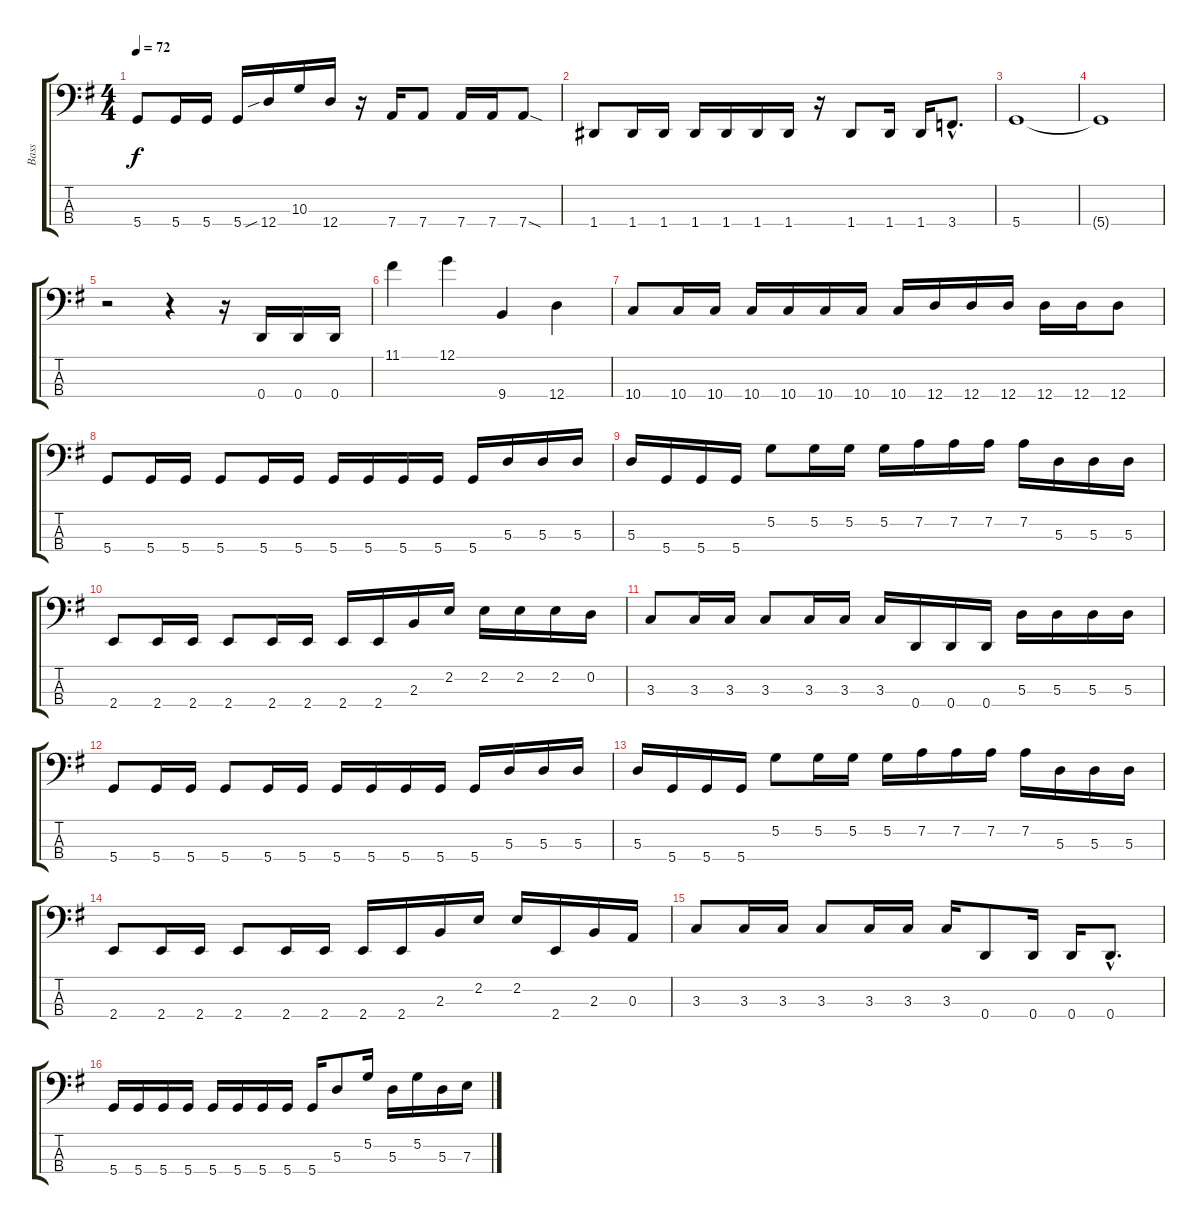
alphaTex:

\track ("Bass" "Bass") {instrument electricbassfinger}
\staff {score tabs}
\tuning (G2 D2 A1 D1) {hide}
\ts (4 4)
\tempo 72
\clef f4
\ks g
5.4.8{dy f} 5.4.16 5.4.16 5.4.16 12.4{sib}.16 10.3.16 12.4.16 r.16 7.4.16 7.4.8 7.4.16 7.4.16 7.4{sod}.8 |
1.4.8 1.4.16 1.4.16 1.4.16 1.4.16 1.4.16 1.4.16 r.16 1.4.8 1.4.16 1.4.16 3.4{hac}.8{d} |
5.4.1 |
5.4{t}.1 |
r.2 r.4 r.16 0.4.16 0.4.16 0.4.16 |
11.1.4 12.1.4 9.4.4 12.4.4 |
10.4.8 10.4.16 10.4.16 10.4.16 10.4.16 10.4.16 10.4.16 10.4.16 12.4.16 12.4.16 12.4.16 12.4.16 12.4.16 12.4.8 |
5.4.8 5.4.16 5.4.16 5.4.8 5.4.16 5.4.16 5.4.16 5.4.16 5.4.16 5.4.16 5.4.16 5.3.16 5.3.16 5.3.16 |
5.3.16 5.4.16 5.4.16 5.4.16 5.2.8 5.2.16 5.2.16 5.2.16 7.2.16 7.2.16 7.2.16 7.2.16 5.3.16 5.3.16 5.3.16 |
2.4.8 2.4.16 2.4.16 2.4.8 2.4.16 2.4.16 2.4.16 2.4.16 2.3.16 2.2.16 2.2.16 2.2.16 2.2.16 0.2.16 |
3.3.8 3.3.16 3.3.16 3.3.8 3.3.16 3.3.16 3.3.16 0.4.16 0.4.16 0.4.16 5.3.16 5.3.16 5.3.16 5.3.16 |
5.4.8 5.4.16 5.4.16 5.4.8 5.4.16 5.4.16 5.4.16 5.4.16 5.4.16 5.4.16 5.4.16 5.3.16 5.3.16 5.3.16 |
5.3.16 5.4.16 5.4.16 5.4.16 5.2.8 5.2.16 5.2.16 5.2.16 7.2.16 7.2.16 7.2.16 7.2.16 5.3.16 5.3.16 5.3.16 |
2.4.8 2.4.16 2.4.16 2.4.8 2.4.16 2.4.16 2.4.16 2.4.16 2.3.16 2.2.16 2.2.16 2.4.16 2.3.16 0.3.16 |
3.3.8 3.3.16 3.3.16 3.3.8 3.3.16 3.3.16 3.3.16 0.4.8 0.4.16 0.4.16 0.4{hac}.8{d} |
5.4.16 5.4.16 5.4.16 5.4.16 5.4.16 5.4.16 5.4.16 5.4.16 5.4.16 5.3.8 5.2.16 5.3.16 5.2.16 5.3.16 7.3.16
